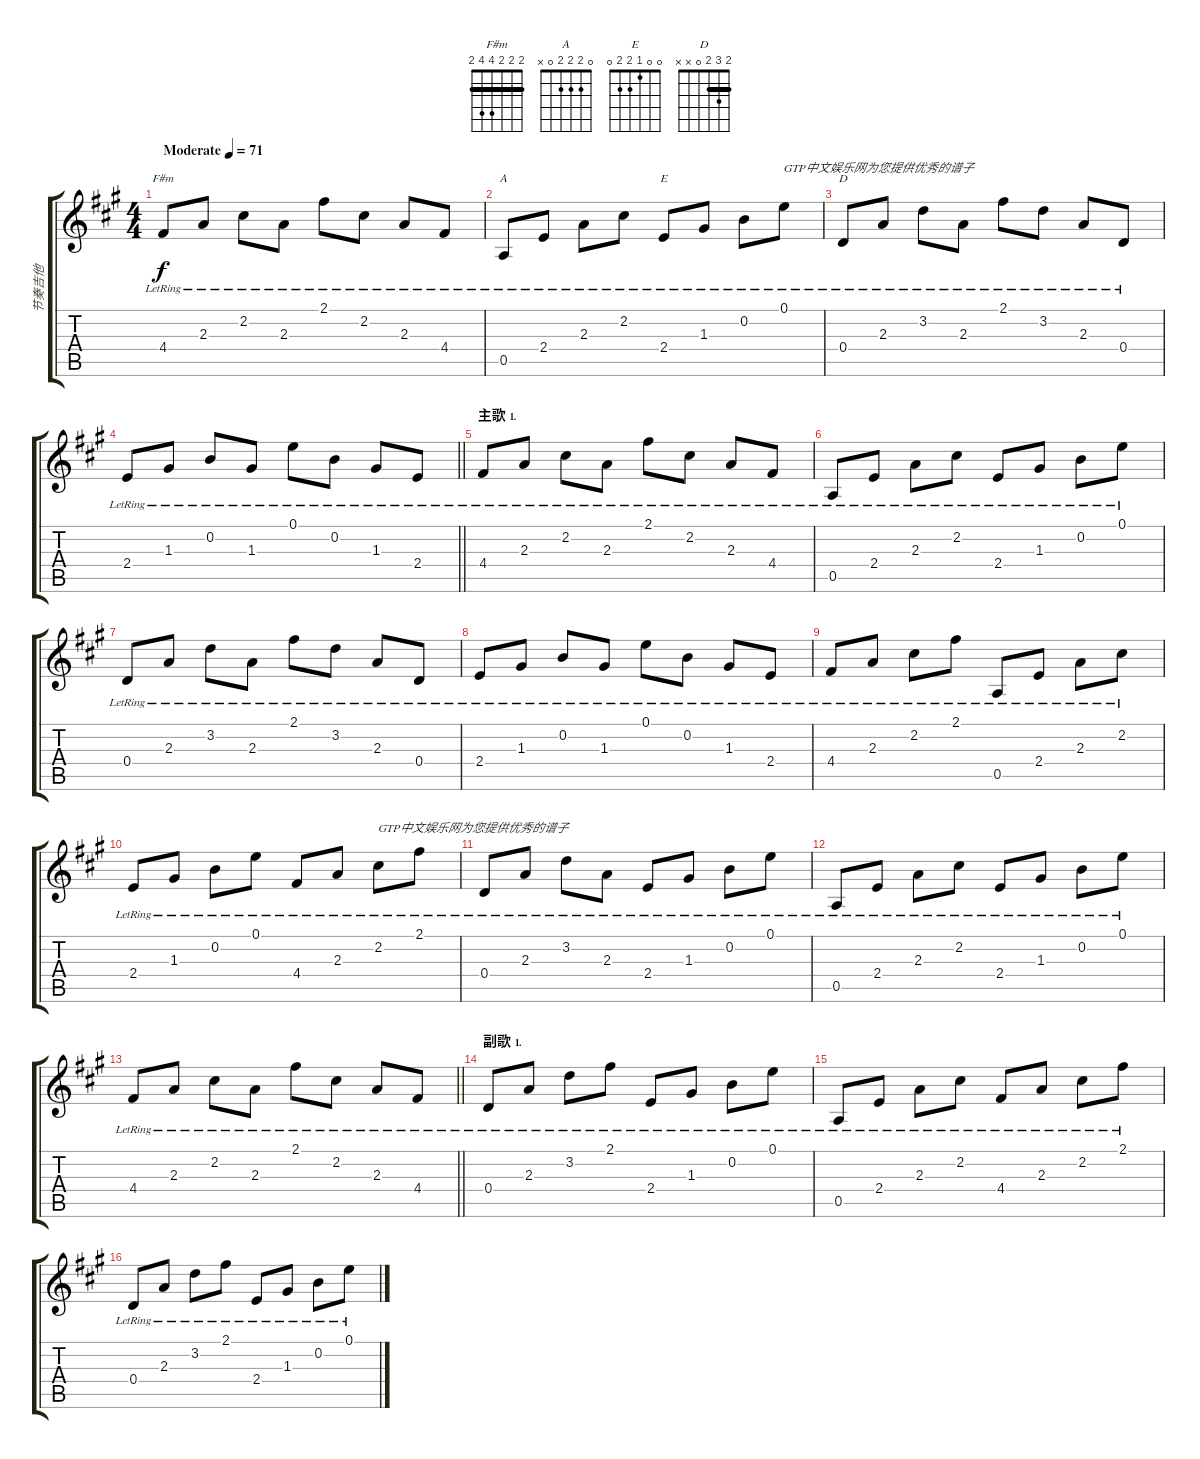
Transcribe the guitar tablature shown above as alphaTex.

\track ("节奏吉他" "节奏吉他") {instrument acousticguitarsteel}
\staff {score tabs}
\tuning (E4 B3 G3 D3 A2 E2) {hide}
\chord ("F#m" 2 2 2 4 4 2) {barre 2}
\chord ("A" 0 2 2 2 0 x)
\chord ("E" 0 0 1 2 2 0)
\chord ("D" 2 3 2 0 x x) {barre 2}
\ts (4 4)
\tempo (71 "Moderate")
\clef g2
\ks a
4.4{lr}.8{ch "F#m" dy f instrument acousticguitarsteel} 2.3{lr}.8 2.2{lr}.8 2.3{lr}.8 2.1{lr}.8 2.2{lr}.8 2.3{lr}.8 4.4{lr}.8 |
0.5{lr}.8{ch "A"} 2.4{lr}.8 2.3{lr}.8 2.2{lr}.8 2.4{lr}.8{ch "E"} 1.3{lr}.8 0.2{lr}.8 0.1{lr}.8{txt "GTP中文娱乐网为您提供优秀的谱子"} |
0.4{lr}.8{ch "D"} 2.3{lr}.8 3.2{lr}.8 2.3{lr}.8 2.1{lr}.8 3.2{lr}.8 2.3{lr}.8 0.4{lr}.8 |
\barLineRight lightlight
2.4{lr}.8 1.3{lr}.8 0.2{lr}.8 1.3{lr}.8 0.1{lr}.8 0.2{lr}.8 1.3{lr}.8 2.4{lr}.8 |
\section ("" "主歌⒈")
4.4{lr}.8 2.3{lr}.8 2.2{lr}.8 2.3{lr}.8 2.1{lr}.8 2.2{lr}.8 2.3{lr}.8 4.4{lr}.8 |
0.5{lr}.8 2.4{lr}.8 2.3{lr}.8 2.2{lr}.8 2.4{lr}.8 1.3{lr}.8 0.2{lr}.8 0.1{lr}.8 |
0.4{lr}.8 2.3{lr}.8 3.2{lr}.8 2.3{lr}.8 2.1{lr}.8 3.2{lr}.8 2.3{lr}.8 0.4{lr}.8 |
2.4{lr}.8 1.3{lr}.8 0.2{lr}.8 1.3{lr}.8 0.1{lr}.8 0.2{lr}.8 1.3{lr}.8 2.4{lr}.8 |
4.4{lr}.8 2.3{lr}.8 2.2{lr}.8 2.1{lr}.8 0.5{lr}.8 2.4{lr}.8 2.3{lr}.8 2.2{lr}.8 |
2.4{lr}.8 1.3{lr}.8 0.2{lr}.8 0.1{lr}.8 4.4{lr}.8 2.3{lr}.8 2.2{lr}.8{txt "GTP中文娱乐网为您提供优秀的谱子"} 2.1{lr}.8 |
0.4{lr}.8 2.3{lr}.8 3.2{lr}.8 2.3{lr}.8 2.4{lr}.8 1.3{lr}.8 0.2{lr}.8 0.1{lr}.8 |
0.5{lr}.8 2.4{lr}.8 2.3{lr}.8 2.2{lr}.8 2.4{lr}.8 1.3{lr}.8 0.2{lr}.8 0.1{lr}.8 |
\barLineRight lightlight
4.4{lr}.8 2.3{lr}.8 2.2{lr}.8 2.3{lr}.8 2.1{lr}.8 2.2{lr}.8 2.3{lr}.8 4.4{lr}.8 |
\section ("" "副歌⒈")
0.4{lr}.8 2.3{lr}.8 3.2{lr}.8 2.1{lr}.8 2.4{lr}.8 1.3{lr}.8 0.2{lr}.8 0.1{lr}.8 |
0.5{lr}.8 2.4{lr}.8 2.3{lr}.8 2.2{lr}.8 4.4{lr}.8 2.3{lr}.8 2.2{lr}.8 2.1{lr}.8 |
0.4{lr}.8 2.3{lr}.8 3.2{lr}.8 2.1{lr}.8 2.4{lr}.8 1.3{lr}.8 0.2{lr}.8 0.1{lr}.8
